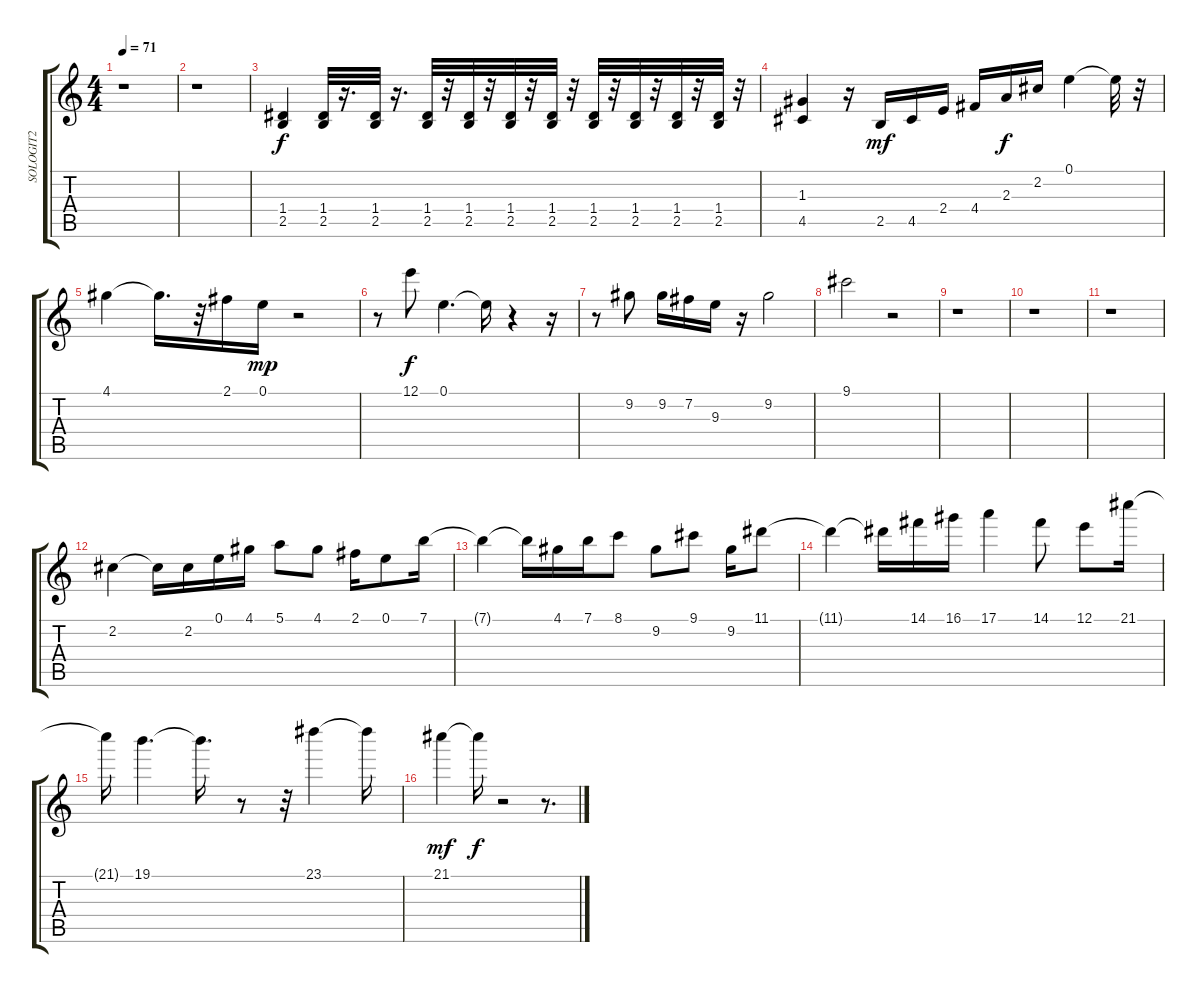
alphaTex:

\track ("SOLOGIT2" "SOLOGIT2") {instrument overdrivenguitar}
\staff {score tabs}
\tuning (E4 B3 G3 D3 A2 E2) {hide}
\ts (4 4)
\tempo 71
\clef g2
\ks c
r.1{dy f} |
r.1 |
(1.4 2.5).4 (1.4 2.5).32 r.16{d} (1.4 2.5).32 r.16{d} (1.4 2.5).32 r.32 (1.4 2.5).32 r.32 (1.4 2.5).32 r.32 (1.4 2.5).32 r.32 (1.4 2.5).32 r.32 (1.4 2.5).32 r.32 (1.4 2.5).32 r.32 (1.4 2.5).32 r.32 |
(1.3 4.5).4{volume 14} r.16 2.5.16{dy mf} 4.5.16 2.4.16 4.4.16 2.3.16{dy f} 2.2.16 0.1.4 0.1{t}.32 r.32 |
4.1.4 4.1{t}.16{d} r.32 2.1.16 0.1.16{dy mp} r.2 |
r.8 12.1.8{dy f} 0.1.4{d} 0.1{t}.16 r.4 r.16 |
r.8 9.2.8 9.2.16 7.2.16 9.3.16 r.16 9.2.2 |
9.1.2 r.2 |
r.1 |
r.1 |
r.1 |
2.2.4{volume 16} 2.2{t}.16 2.2.16 0.1.16 4.1.16 5.1.8 4.1.8 2.1.16 0.1.8 7.1.16 |
7.1{t}.4 7.1{t}.16 4.1.16 7.1.16 8.1.8 9.2.8 9.1.8 9.2.16 11.1.8 |
11.1{t}.4 11.1{t}.16 14.1.16 16.1.16 17.1.4 14.1.8 12.1.8 21.1.16 |
21.1{t}.16 19.1.4{d} 19.1{t}.16{d} r.8 r.32 23.1.4 23.1{t}.16 |
21.1.4{dy mf volume 16} 21.1{t}.16{dy f} r.2 r.8{d}
